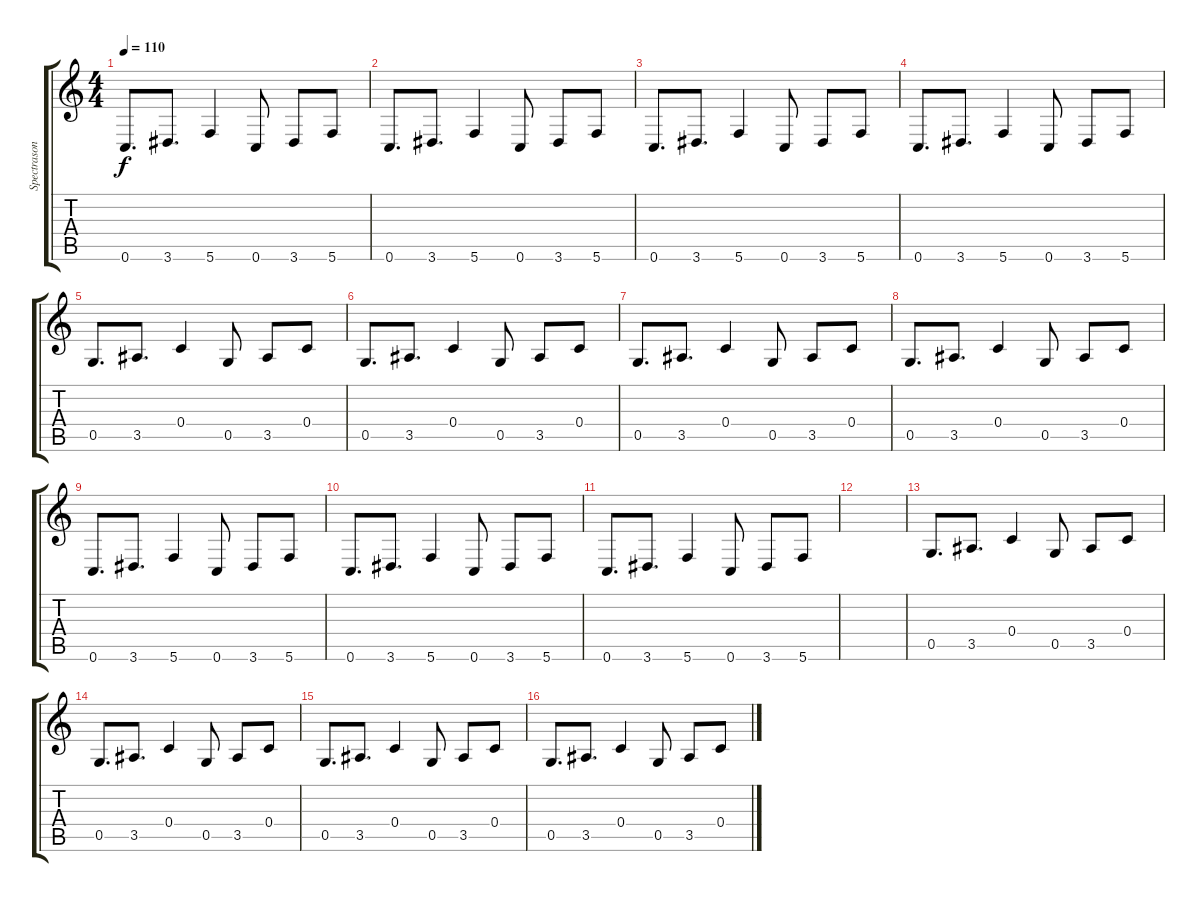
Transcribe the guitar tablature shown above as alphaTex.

\track ("Spectrasonics Omnisphere" "Spectrason") {instrument synthbass1}
\staff {score tabs}
\tuning (E4 C4 G3 C3 G2 C2) {hide}
\ts (4 4)
\tempo 110
\clef g2
\ks c
0.6.8{d dy f} 3.6.8{d} 5.6.4 0.6.8 3.6.8 5.6.8 |
0.6.8{d} 3.6.8{d} 5.6.4 0.6.8 3.6.8 5.6.8 |
0.6.8{d} 3.6.8{d} 5.6.4 0.6.8 3.6.8 5.6.8 |
0.6.8{d} 3.6.8{d} 5.6.4 0.6.8 3.6.8 5.6.8 |
0.5.8{d} 3.5.8{d} 0.4.4 0.5.8 3.5.8 0.4.8 |
0.5.8{d} 3.5.8{d} 0.4.4 0.5.8 3.5.8 0.4.8 |
0.5.8{d} 3.5.8{d} 0.4.4 0.5.8 3.5.8 0.4.8 |
0.5.8{d} 3.5.8{d} 0.4.4 0.5.8 3.5.8 0.4.8 |
0.6.8{d} 3.6.8{d} 5.6.4 0.6.8 3.6.8 5.6.8 |
0.6.8{d} 3.6.8{d} 5.6.4 0.6.8 3.6.8 5.6.8 |
0.6.8{d} 3.6.8{d} 5.6.4 0.6.8 3.6.8 5.6.8 |
|
0.5.8{d} 3.5.8{d} 0.4.4 0.5.8 3.5.8 0.4.8 |
0.5.8{d} 3.5.8{d} 0.4.4 0.5.8 3.5.8 0.4.8 |
0.5.8{d} 3.5.8{d} 0.4.4 0.5.8 3.5.8 0.4.8 |
0.5.8{d} 3.5.8{d} 0.4.4 0.5.8 3.5.8 0.4.8
